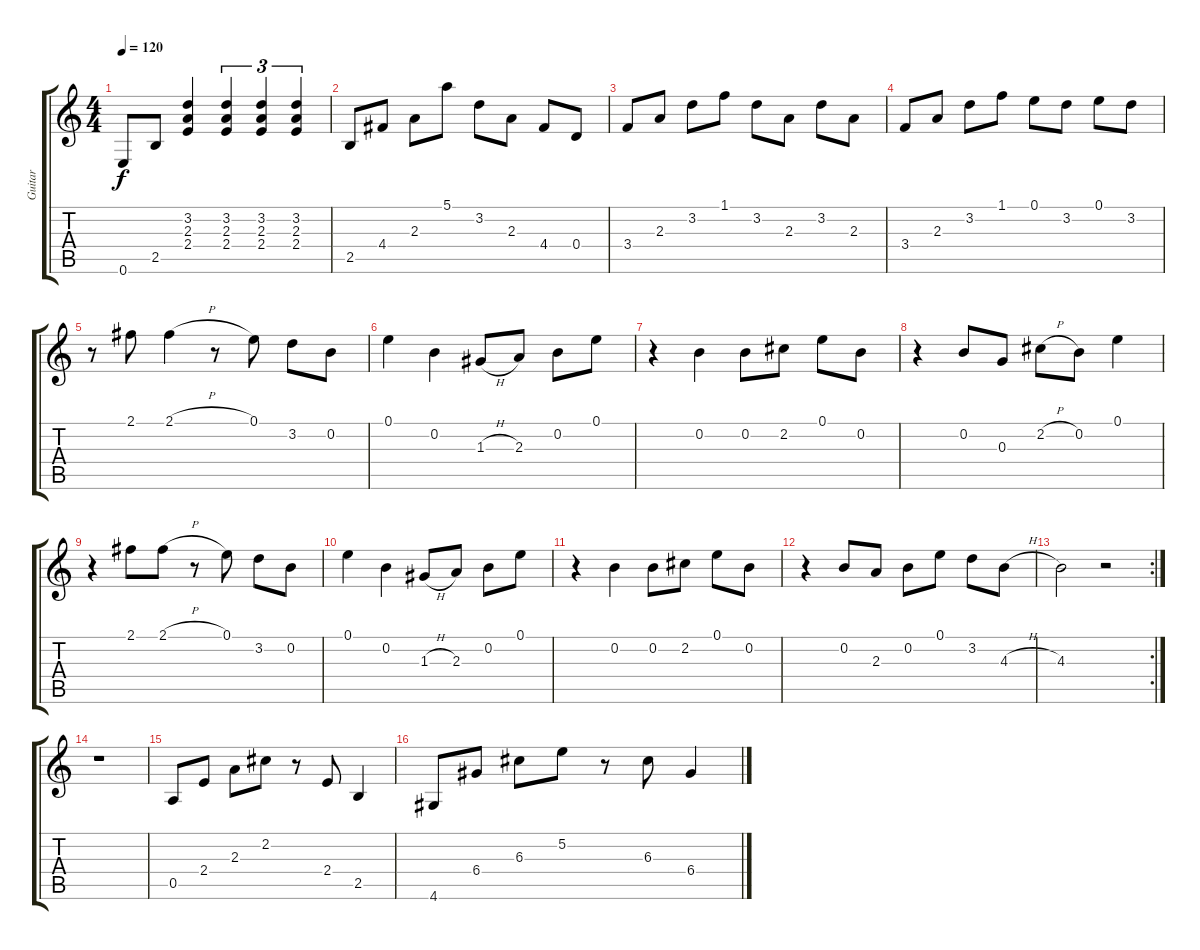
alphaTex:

\track ("Guitar" "Guitar") {instrument electricguitarclean}
\staff {score tabs}
\tuning (E4 B3 G3 D3 A2 E2) {hide}
\ts (4 4)
\tempo 120
\clef g2
\ks c
0.6.8{dy f} 2.5.8 (3.2 2.3 2.4).4 (3.2 2.3 2.4).4{tu (3 2)} (3.2 2.3 2.4).4{tu (3 2)} (3.2 2.3 2.4).4{tu (3 2)} |
2.5.8 4.4.8 2.3.8 5.1.8 3.2.8 2.3.8 4.4.8 0.4.8 |
3.4.8 2.3.8 3.2.8 1.1.8 3.2.8 2.3.8 3.2.8 2.3.8 |
3.4.8 2.3.8 3.2.8 1.1.8 0.1.8 3.2.8 0.1.8 3.2.8 |
r.8 2.1.8 2.1{h}.4 r.8 0.1.8 3.2.8 0.2.8 |
0.1.4 0.2.4 1.3{h}.8 2.3.8 0.2.8 0.1.8 |
r.4 0.2.4 0.2.8 2.2.8 0.1.8 0.2.8 |
r.4 0.2.8 0.3.8 2.2{h}.8 0.2.8 0.1.4 |
r.4 2.1.8 2.1{h}.8 r.8 0.1.8 3.2.8 0.2.8 |
0.1.4 0.2.4 1.3{h}.8 2.3.8 0.2.8 0.1.8 |
r.4 0.2.4 0.2.8 2.2.8 0.1.8 0.2.8 |
r.4 0.2.8 2.3.8 0.2.8 0.1.8 3.2.8 4.3{h}.8 |
\rc 2
4.3.2 r.2 |
r.1 |
0.5.8 2.4.8 2.3.8 2.2.8 r.8 2.4.8 2.5.4 |
4.6.8 6.4.8 6.3.8 5.2.8 r.8 6.3.8 6.4.4
